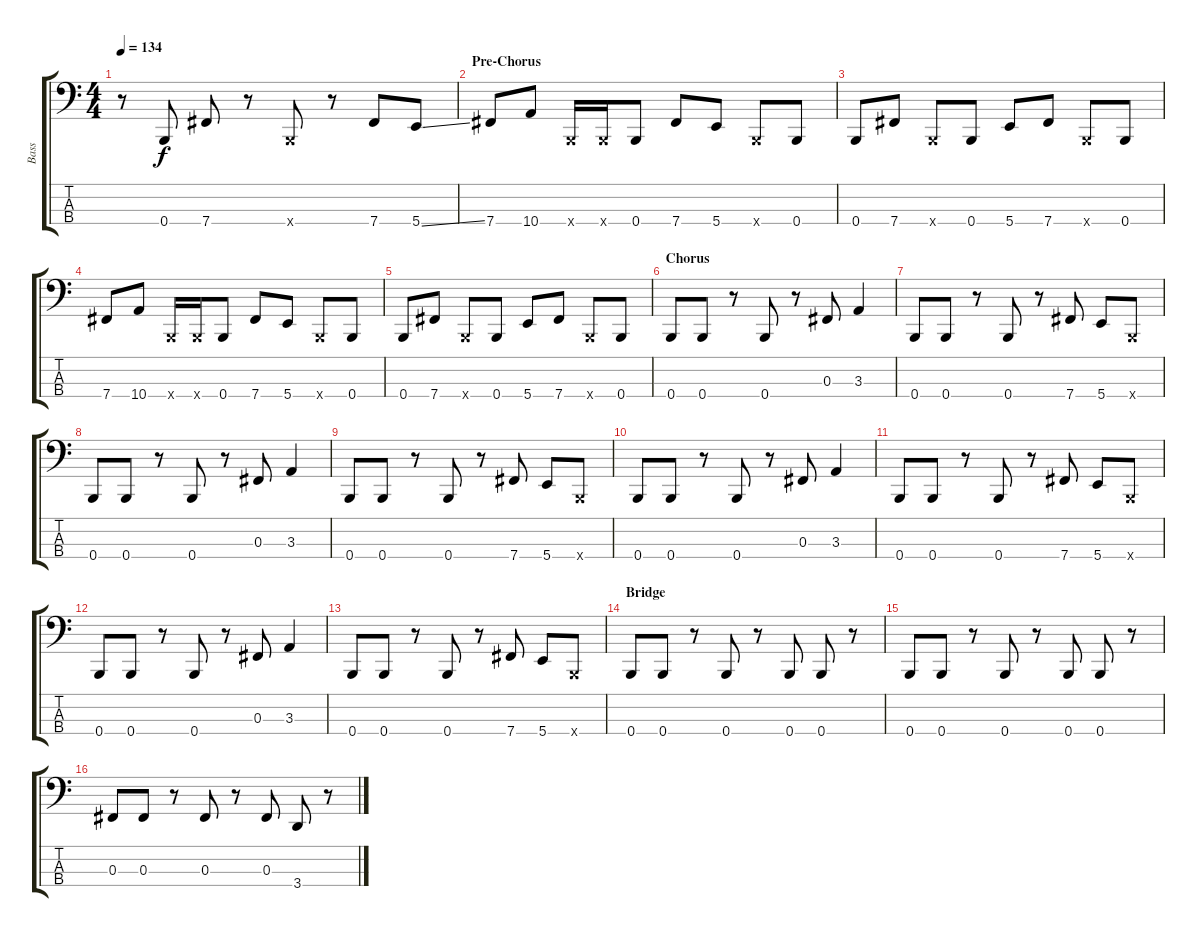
\track ("Bass" "Bass") {instrument electricbasspick}
\staff {score tabs}
\tuning (E2 B1 Gb1 B0) {hide}
\ts (4 4)
\tempo 134
\clef f4
\ks c
r.8{dy f} 0.4.8 7.4.8 r.8 0.4{x}.8 r.8 7.4.8 5.4{ss}.8 |
\section ("" "Pre-Chorus")
7.4.8 10.4.8 0.4{x}.16 0.4{x}.16 0.4.8 7.4.8 5.4.8 0.4{x}.8 0.4.8 |
0.4.8 7.4.8 0.4{x}.8 0.4.8 5.4.8 7.4.8 0.4{x}.8 0.4.8 |
7.4.8 10.4.8 0.4{x}.16 0.4{x}.16 0.4.8 7.4.8 5.4.8 0.4{x}.8 0.4.8 |
0.4.8 7.4.8 0.4{x}.8 0.4.8 5.4.8 7.4.8 0.4{x}.8 0.4.8 |
\section ("" "Chorus")
0.4.8 0.4.8 r.8 0.4.8 r.8 0.3.8 3.3.4 |
0.4.8 0.4.8 r.8 0.4.8 r.8 7.4.8 5.4.8 0.4{x}.8 |
0.4.8 0.4.8 r.8 0.4.8 r.8 0.3.8 3.3.4 |
0.4.8 0.4.8 r.8 0.4.8 r.8 7.4.8 5.4.8 0.4{x}.8 |
0.4.8 0.4.8 r.8 0.4.8 r.8 0.3.8 3.3.4 |
0.4.8 0.4.8 r.8 0.4.8 r.8 7.4.8 5.4.8 0.4{x}.8 |
0.4.8 0.4.8 r.8 0.4.8 r.8 0.3.8 3.3.4 |
0.4.8 0.4.8 r.8 0.4.8 r.8 7.4.8 5.4.8 0.4{x}.8 |
\section ("" "Bridge")
0.4.8 0.4.8 r.8 0.4.8 r.8 0.4.8 0.4.8 r.8 |
0.4.8 0.4.8 r.8 0.4.8 r.8 0.4.8 0.4.8 r.8 |
0.3.8 0.3.8 r.8 0.3.8 r.8 0.3.8 3.4.8 r.8
